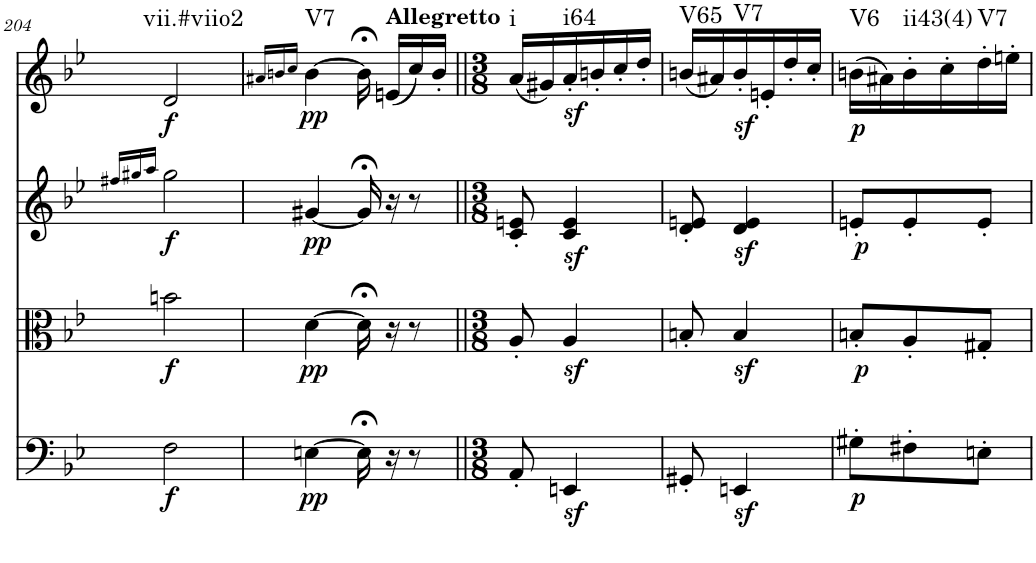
**kern	**dynam	**kern	**dynam	**kern	**dynam	**kern	**dynam	**harte
*part4	*part4	*part3	*part3	*part2	*part2	*part1	*part1	*part1
*staff4	*staff4	*staff3	*staff3	*staff2	*staff2	*staff1	*staff1	*
*I"Violoncello	*	*I"Viola	*	*I"Violin II	*	*I"Violin I	*	*
*I'Vc	*	*I'Vla	*	*I'Vln	*	*I'Vln	*	*
!!LO:PB:g=z
*clefF4	*	*clefC3	*	*clefG2	*	*clefG2	*	*
*k[b-e-]	*	*k[b-e-]	*	*k[b-e-]	*	*k[b-e-]	*	*
*M2/4	*	*M2/4	*	*M2/4	*	*M2/4	*	*
=204	=204	=204	=204	=204	=204	=204	=204	=204
.	.	.	.	16qff#X/LL	.	.	.	.
.	.	.	.	16qgg#X/	.	.	.	.
.	.	.	.	16qaa/JJ	.	.	.	.
!	!LO:DY:b	!	!LO:DY:b	!	!LO:DY:b	!	!LO:DY:b	!LO:H:kt=vii.#viio2
2F\	f	2bn\	f	2gg#\	f	2d/	f	N
=205	=205	=205	=205	=205	=205	=205	=205	=205
.	.	.	.	.	.	16qa#X/LL	.	.
.	.	.	.	.	.	16qbn/	.	.
.	.	.	.	.	.	16qcc/JJ	.	.
!	!LO:DY:b	!	!LO:DY:b	!	!LO:DY:b	!	!LO:DY:b	!LO:H:kt=V7
[4En\	pp	[4d\	pp	[4g#X/	pp	[4b\	pp	N
16E;<\]	.	16d;<\]	.	16g#;</]	.	16b;<\]	.	.
!	!	!	!	!	!	!LO:TX:a:B:t=Allegretto	!	!
16r	.	16r	.	16r	.	(16en/LL	.	.
8r	.	8r	.	8r	.	16cc/)	.	.
.	.	.	.	.	.	16b'/JJ	.	.
=206||	=206||	=206||	=206||	=206||	=206||	=206||	=206||	=206||
*M3/8	*	*M3/8	*	*M3/8	*	*M3/8	*	*
!	!	!	!	!	!	!	!	!LO:H:kt=i
8AA'/	.	8A'/	.	8c/' 8en/'	.	(16a/LL	.	N
.	.	.	.	.	.	16g#X/)	.	.
!	!	!	!	!	!	!	!LO:DY:b	!LO:H:kt=i64
4EEnz</	.	4Az</	.	4c/z< 4e/z<	.	16a'/	sf	N
.	.	.	.	.	.	16bn'/	.	.
.	.	.	.	.	.	16cc'/	.	.
.	.	.	.	.	.	16dd'/JJ	.	.
=207	=207	=207	=207	=207	=207	=207	=207	=207
!	!	!	!	!	!	!	!	!LO:H:kt=V65
8GG#X'/	.	8Bn'/	.	8d/' 8en/'	.	(16bn/LL	.	N
.	.	.	.	.	.	16a#X/)	.	.
!	!	!	!	!	!	!	!LO:DY:b	!LO:H:kt=V7
4EEnz</	.	4Bz</	.	4d/z< 4e/z<	.	16b'/	sf	N
.	.	.	.	.	.	16en'/	.	.
.	.	.	.	.	.	16dd'/	.	.
.	.	.	.	.	.	16cc'/JJ	.	.
=208	=208	=208	=208	=208	=208	=208	=208	=208
!	!LO:DY:b	!	!LO:DY:b	!	!LO:DY:b	!	!LO:DY:b	!LO:H:kt=V6
8G#X'\L	p	8Bn'/L	p	8en'/L	p	(16bn\LL	p	N
.	.	.	.	.	.	16a#X\)	.	.
!	!	!	!	!	!	!	!	!LO:H:kt=ii43(4)
8F#X'\	.	8A'/	.	8e'/	.	16b'\	.	N
.	.	.	.	.	.	16cc'\	.	.
!	!	!	!	!	!	!	!	!LO:H:kt=V7
8En'\J	.	8G#X'/J	.	8e'/J	.	16dd'\	.	N
.	.	.	.	.	.	16een'\JJ	.	.
=	=	=	=	=	=	=	=	=
*-	*-	*-	*-	*-	*-	*-	*-	*-
